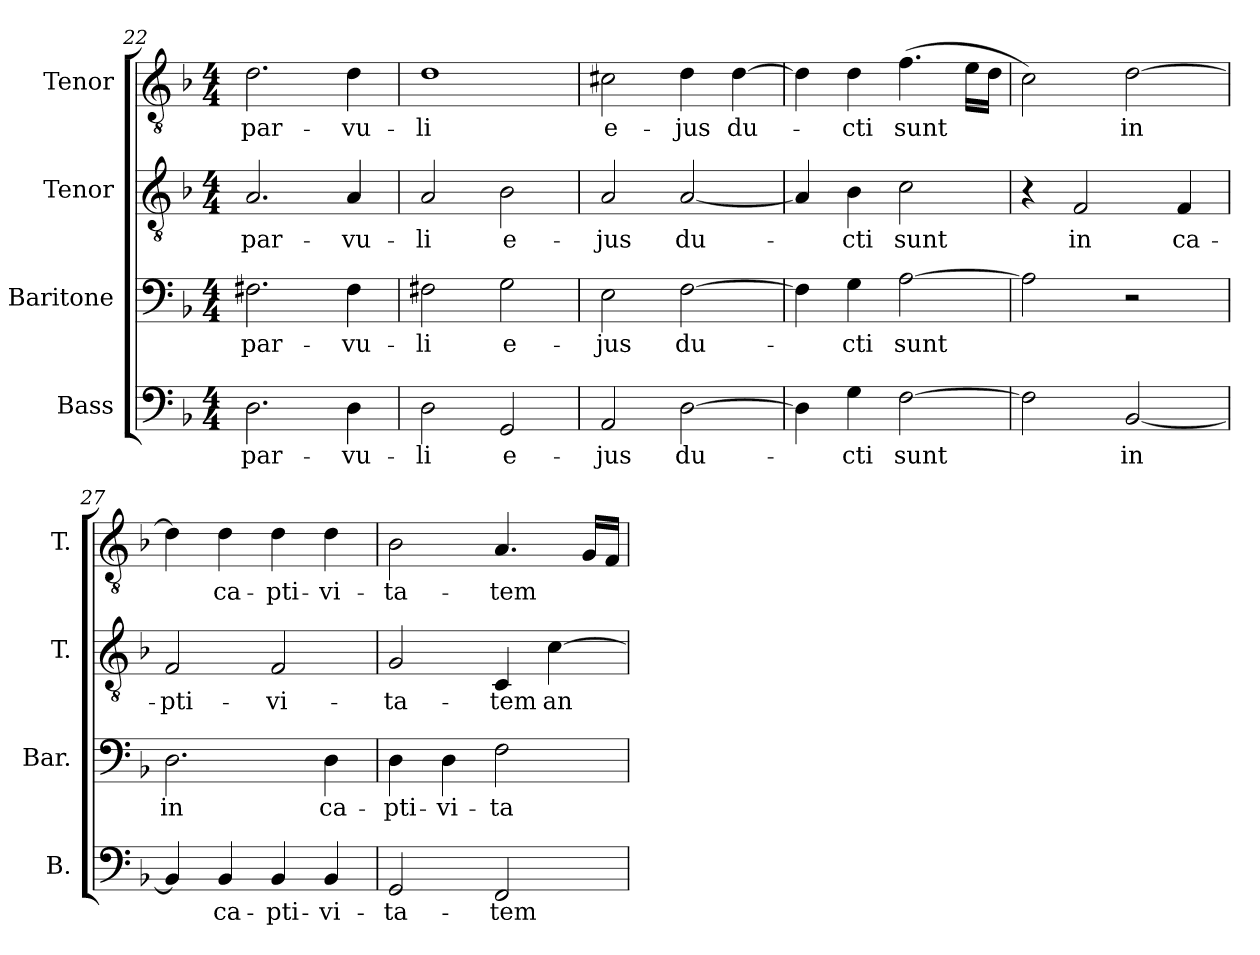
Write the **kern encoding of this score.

**kern	**text	**kern	**text	**kern	**text	**kern	**text
*part4	*part4	*part3	*part3	*part2	*part2	*part1	*part1
*staff4	*staff4	*staff3	*staff3	*staff2	*staff2	*staff1	*staff1
*I"Bass	*	*I"Baritone	*	*I"Tenor	*	*I"Tenor	*
*I'B.	*	*I'Bar.	*	*I'T.	*	*I'T.	*
!!LO:PB:g=z
*clefF4	*	*clefF4	*	*clefGv2	*	*clefGv2	*
*	*	*	*	*ITrd7c12	*	*ITrd7c12	*
*k[b-]	*	*k[b-]	*	*k[b-]	*	*k[b-]	*
*F:	*	*F:	*	*F:	*	*F:	*
*M4/4	*	*M4/4	*	*M4/4	*	*M4/4	*
=22	=22	=22	=22	=22	=22	=22	=22
!	!LO:LY:b:color=#000000	!	!	!	!	!	!
!	!	!	!LO:LY:b:color=#000000	!	!	!	!
!	!	!	!	!	!LO:LY:b:color=#000000	!	!
!	!	!	!	!	!	!	!LO:LY:b:color=#000000
2.Di\	par-	2.F#Xi\	par-	2.AAi/	par-	2.Di\	par-
!	!LO:LY:b:color=#000000	!	!	!	!	!	!
!	!	!	!LO:LY:b:color=#000000	!	!	!	!
!	!	!	!	!	!LO:LY:b:color=#000000	!	!
!	!	!	!	!	!	!	!LO:LY:b:color=#000000
4Di\	-vu-	4F#i\	-vu-	4AAi/	-vu-	4Di\	-vu-
=23	=23	=23	=23	=23	=23	=23	=23
!	!LO:LY:b:color=#000000	!	!	!	!	!	!
!	!	!	!LO:LY:b:color=#000000	!	!	!	!
!	!	!	!	!	!LO:LY:b:color=#000000	!	!
!	!	!	!	!	!	!	!LO:LY:b:color=#000000
2Di\	-li	2F#Xi\	-li	2AAi/	-li	1Di	-li
!	!LO:LY:b:color=#000000	!	!	!	!	!	!
!	!	!	!LO:LY:b:color=#000000	!	!	!	!
!	!	!	!	!	!LO:LY:b:color=#000000	!	!
2GGi/	e-	2Gi\	e-	2BB-i\	e-	.	.
=24	=24	=24	=24	=24	=24	=24	=24
!	!LO:LY:b:color=#000000	!	!	!	!	!	!
!	!	!	!LO:LY:b:color=#000000	!	!	!	!
!	!	!	!	!	!LO:LY:b:color=#000000	!	!
!	!	!	!	!	!	!	!LO:LY:b:color=#000000
2AAi/	-jus	2Ei\	-jus	2AAi/	-jus	2C#Xi\	e-
!	!LO:LY:b:color=#000000	!	!	!	!	!	!
!	!	!	!LO:LY:b:color=#000000	!	!	!	!
!	!	!	!	!	!LO:LY:b:color=#000000	!	!
!	!	!	!	!	!	!	!LO:LY:b:color=#000000
[2Di\	du-	[2Fi\	du-	[2AAi/	du-	4Di\	-jus
!	!	!	!	!	!	!	!LO:LY:b:color=#000000
.	.	.	.	.	.	[4Di\	du-
=25	=25	=25	=25	=25	=25	=25	=25
4Di\]	.	4Fi\]	.	4AAi/]	.	4Di\]	.
!	!LO:LY:b:color=#000000	!	!	!	!	!	!
!	!	!	!LO:LY:b:color=#000000	!	!	!	!
!	!	!	!	!	!LO:LY:b:color=#000000	!	!
!	!	!	!	!	!	!	!LO:LY:b:color=#000000
4Gi\	-cti	4Gi\	-cti	4BB-i\	-cti	4Di\	-cti
!	!LO:LY:b:color=#000000	!	!	!	!	!	!
!	!	!	!LO:LY:b:color=#000000	!	!	!	!
!	!	!	!	!	!LO:LY:b:color=#000000	!	!
!	!	!	!	!	!	!	!LO:LY:b:color=#000000
[2Fi\	sunt	[2Ai\	sunt	2Ci\	sunt	(4.Fi\	sunt
.	.	.	.	.	.	16Ei\LL	.
.	.	.	.	.	.	16Di\JJ	.
=26	=26	=26	=26	=26	=26	=26	=26
2Fi\]	.	2Ai\]	.	4r	.	2Ci\)	.
!	!	!	!	!	!LO:LY:b:color=#000000	!	!
.	.	.	.	2FFi/	in	.	.
!	!LO:LY:b:color=#000000	!	!	!	!	!	!
!	!	!	!	!	!	!	!LO:LY:b:color=#000000
[2BB-i/	in	2r	.	.	.	[2Di\	in
!	!	!	!	!	!LO:LY:b:color=#000000	!	!
.	.	.	.	4FFi/	ca-	.	.
=27	=27	=27	=27	=27	=27	=27	=27
!	!	!	!LO:LY:b:color=#000000	!	!	!	!
!	!	!	!	!	!LO:LY:b:color=#000000	!	!
4BB-i/]	.	2.Di\	in	2FFi/	-pti-	4Di\]	.
!	!LO:LY:b:color=#000000	!	!	!	!	!	!
!	!	!	!	!	!	!	!LO:LY:b:color=#000000
4BB-i/	ca-	.	.	.	.	4Di\	ca-
!	!LO:LY:b:color=#000000	!	!	!	!	!	!
!	!	!	!	!	!LO:LY:b:color=#000000	!	!
!	!	!	!	!	!	!	!LO:LY:b:color=#000000
4BB-i/	-pti-	.	.	2FFi/	-vi-	4Di\	-pti-
!	!LO:LY:b:color=#000000	!	!	!	!	!	!
!	!	!	!LO:LY:b:color=#000000	!	!	!	!
!	!	!	!	!	!	!	!LO:LY:b:color=#000000
4BB-i/	-vi-	4Di\	ca-	.	.	4Di\	-vi-
=28	=28	=28	=28	=28	=28	=28	=28
!	!LO:LY:b:color=#000000	!	!	!	!	!	!
!	!	!	!LO:LY:b:color=#000000	!	!	!	!
!	!	!	!	!	!LO:LY:b:color=#000000	!	!
!	!	!	!	!	!	!	!LO:LY:b:color=#000000
2GGi/	-ta-	4Di\	-pti-	2GGi/	-ta-	2BB-i\	-ta-
!	!	!	!LO:LY:b:color=#000000	!	!	!	!
.	.	4Di\	-vi-	.	.	.	.
!	!LO:LY:b:color=#000000	!	!	!	!	!	!
!	!	!	!LO:LY:b:color=#000000	!	!	!	!
!	!	!	!	!	!LO:LY:b:color=#000000	!	!
!	!	!	!	!	!	!	!LO:LY:b:color=#000000
2FFi/	-tem	2Fi\	-ta-	4CCi/	-tem	4.AAi/	-tem
!	!	!	!	!	!LO:LY:b:color=#000000	!	!
.	.	.	.	[4Ci\	an-	.	.
.	.	.	.	.	.	16GGi/LL	.
.	.	.	.	.	.	16FFi/JJ	.
=	=	=	=	=	=	=	=
*-	*-	*-	*-	*-	*-	*-	*-
